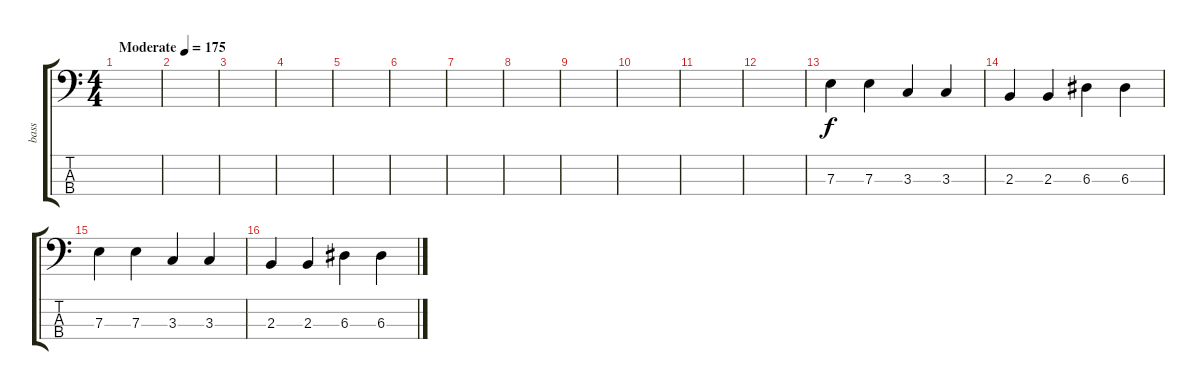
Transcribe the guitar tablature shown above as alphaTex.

\track ("bass" "bass") {instrument electricbassfinger}
\staff {score tabs}
\tuning (G2 D2 A1 E1) {hide}
\ts (4 4)
\tempo (175 "Moderate")
\clef f4
\ks c
|
|
|
|
|
|
|
|
|
|
|
|
7.3.4 7.3.4 3.3.4 3.3.4 |
2.3.4 2.3.4 6.3.4 6.3.4 |
7.3.4 7.3.4 3.3.4 3.3.4 |
2.3.4 2.3.4 6.3.4 6.3.4
